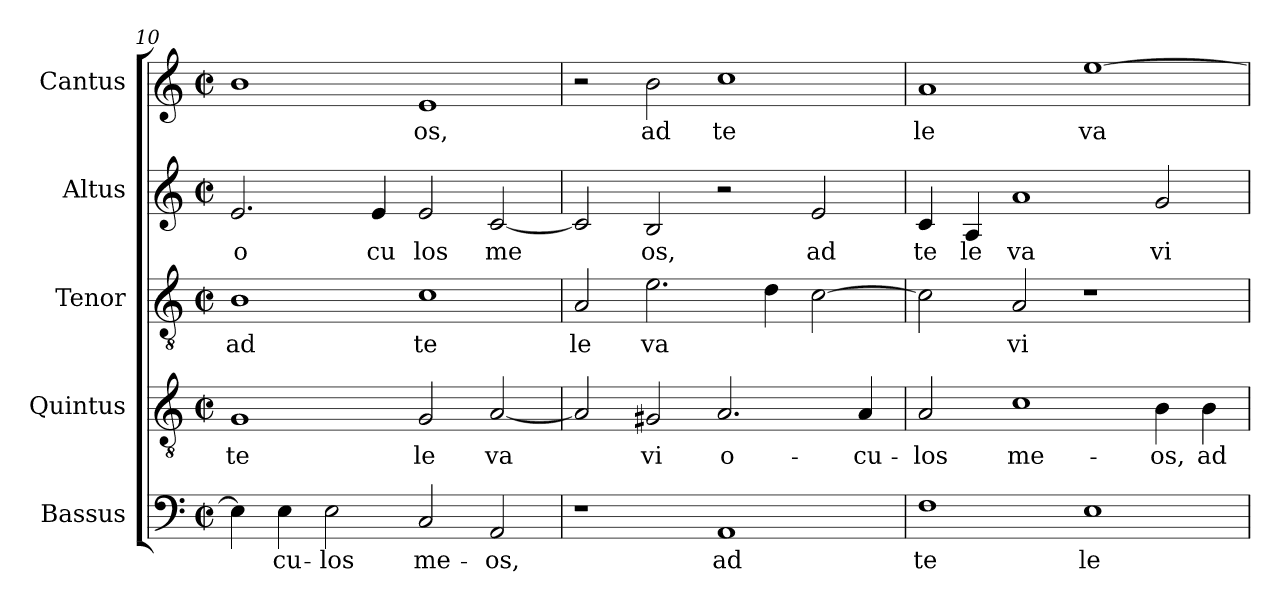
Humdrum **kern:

**kern	**text	**kern	**text	**kern	**text	**kern	**text	**kern	**text
*part5	*part5	*part4	*part4	*part3	*part3	*part2	*part2	*part1	*part1
*staff5	*staff5	*staff4	*staff4	*staff3	*staff3	*staff2	*staff2	*staff1	*staff1
*I"Bassus	*	*I"Quintus	*	*I"Tenor	*	*I"Altus	*	*I"Cantus	*
*clefF4	*	*clefGv2	*	*clefGv2	*	*clefG2	*	*clefG2	*
*k[]	*	*k[]	*	*k[]	*	*k[]	*	*k[]	*
*C:	*	*C:	*	*C:	*	*C:	*	*C:	*
*M2/2	*	*M2/2	*	*M2/2	*	*M2/2	*	*M2/2	*
*met(c|)	*	*met(c|)	*	*met(c|)	*	*met(c|)	*	*met(c|)	*
=10	=10	=10	=10	=10	=10	=10	=10	=10	=10
!	!LO:LY:b:cj	!	!LO:LY:b:cj	!	!LO:LY:b:cj	!	!LO:LY:b:cj	!	!LO:LY:b:cj
4E\]	--	1G	te	1B	ad	2.e/	o	1b	.
!	!LO:LY:b:cj	!	!	!	!	!	!	!	!
4E\	-cu-	.	.	.	.	.	.	.	.
!	!LO:LY:b:cj	!	!	!	!	!	!	!	!
2E\	-los	.	.	.	.	.	.	.	.
!	!	!	!	!	!	!	!LO:LY:b:cj	!	!
.	.	.	.	.	.	4e/	cu	.	.
!	!LO:LY:b:cj	!	!LO:LY:b:cj	!	!LO:LY:b:cj	!	!LO:LY:b:cj	!	!LO:LY:b:cj
2C/	me-	2G/	le	1c	te	2e/	los	1e	os,
!	!LO:LY:b:cj	!	!LO:LY:b:cj	!	!	!	!LO:LY:b:cj	!	!
2AA/	-os,	[<2A/	va	.	.	[<2c/	me	.	.
!!LO:PB:g=z
=11	=11	=11	=11	=11	=11	=11	=11	=11	=11
!	!	!	!LO:LY:b:cj	!	!LO:LY:b:cj	!	!LO:LY:b:cj	!	!
1r	.	2A/]	.	2A/	le	2c/]	.	2r	.
!	!	!	!LO:LY:b:cj	!	!LO:LY:b:cj	!	!LO:LY:b:cj	!	!LO:LY:b:cj
.	.	2G#/	vi	2.e\	va	2B/	os,	2b\	ad
!	!LO:LY:b:cj	!	!LO:LY:b:cj	!	!	!	!	!	!LO:LY:b:cj
1AA	ad	2.A/	o-	.	.	2r	.	1cc	te
!	!	!	!	!	!LO:LY:b:cj	!	!	!	!
.	.	.	.	4d\	.	.	.	.	.
!	!	!	!	!	!LO:LY:b:cj	!	!LO:LY:b:cj	!	!
.	.	.	.	[>2c\	.	2e/	ad	.	.
!	!	!	!LO:LY:b:cj	!	!	!	!	!	!
.	.	4A/	-cu-	.	.	.	.	.	.
=12	=12	=12	=12	=12	=12	=12	=12	=12	=12
!	!LO:LY:b:cj	!	!LO:LY:b:cj	!	!LO:LY:b:cj	!	!LO:LY:b:cj	!	!LO:LY:b:cj
1F	te	2A/	-los	2c\]	.	4c/	te	1a	le
!	!	!	!	!	!	!	!LO:LY:b:cj	!	!
.	.	.	.	.	.	4A/	le	.	.
!	!	!	!LO:LY:b:cj	!	!LO:LY:b:cj	!	!LO:LY:b:cj	!	!
.	.	1c	me-	2A/	vi	1a	va	.	.
!	!LO:LY:b:cj	!	!	!	!	!	!	!	!LO:LY:b:cj
1E	le	.	.	1r	.	.	.	[>1ee	va
!	!	!	!LO:LY:b:cj	!	!	!	!LO:LY:b:cj	!	!
.	.	4B\	-os,	.	.	2g/	vi	.	.
!	!	!	!LO:LY:b:cj	!	!	!	!	!	!
.	.	4B\	ad	.	.	.	.	.	.
=	=	=	=	=	=	=	=	=	=
*-	*-	*-	*-	*-	*-	*-	*-	*-	*-
